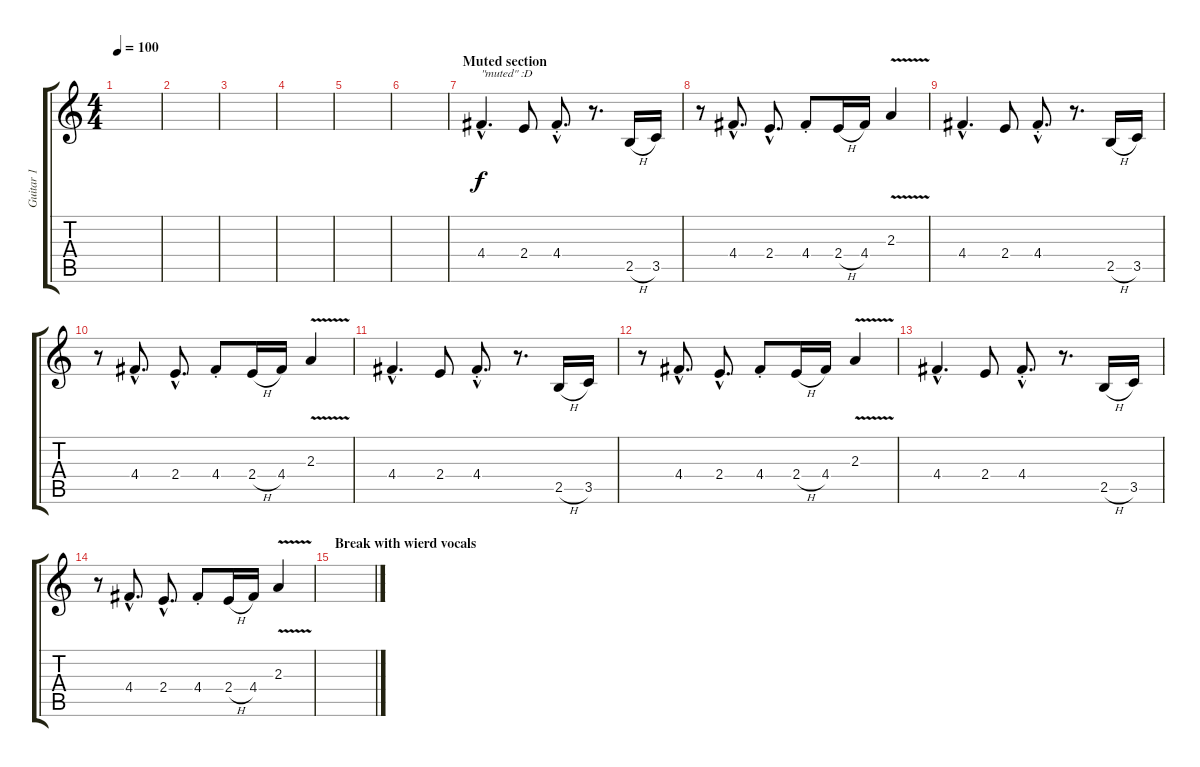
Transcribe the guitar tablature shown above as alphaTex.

\track ("Guitar 1" "Guitar 1") {instrument distortionguitar}
\staff {score tabs}
\tuning (E4 B3 G3 D3 A2 E2) {hide}
\ts (4 4)
\tempo 100
\clef g2
\ks c
|
|
|
|
|
|
\section ("" "Muted section")
4.4{hac}.4{d txt "\"muted\" :D" volume 12 instrument electricguitarmuted} 2.4.8 4.4{hac st}.8{d} r.8{d} 2.5{h}.16 3.5.16 |
r.8 4.4{hac}.8{d} 2.4{hac}.8{d} 4.4{st}.8 2.4{h}.16 4.4.16 2.3{v}.4 |
4.4{hac}.4{d} 2.4.8 4.4{hac st}.8{d} r.8{d} 2.5{h}.16 3.5.16 |
r.8 4.4{hac}.8{d} 2.4{hac}.8{d} 4.4{st}.8 2.4{h}.16 4.4.16 2.3{v}.4 |
4.4{hac}.4{d} 2.4.8 4.4{hac st}.8{d} r.8{d} 2.5{h}.16 3.5.16 |
r.8 4.4{hac}.8{d} 2.4{hac}.8{d} 4.4{st}.8 2.4{h}.16 4.4.16 2.3{v}.4 |
4.4{hac}.4{d} 2.4.8 4.4{hac st}.8{d} r.8{d} 2.5{h}.16 3.5.16 |
r.8 4.4{hac}.8{d} 2.4{hac}.8{d} 4.4{st}.8 2.4{h}.16 4.4.16 2.3{v}.4 |
\section ("" "Break with wierd vocals")
